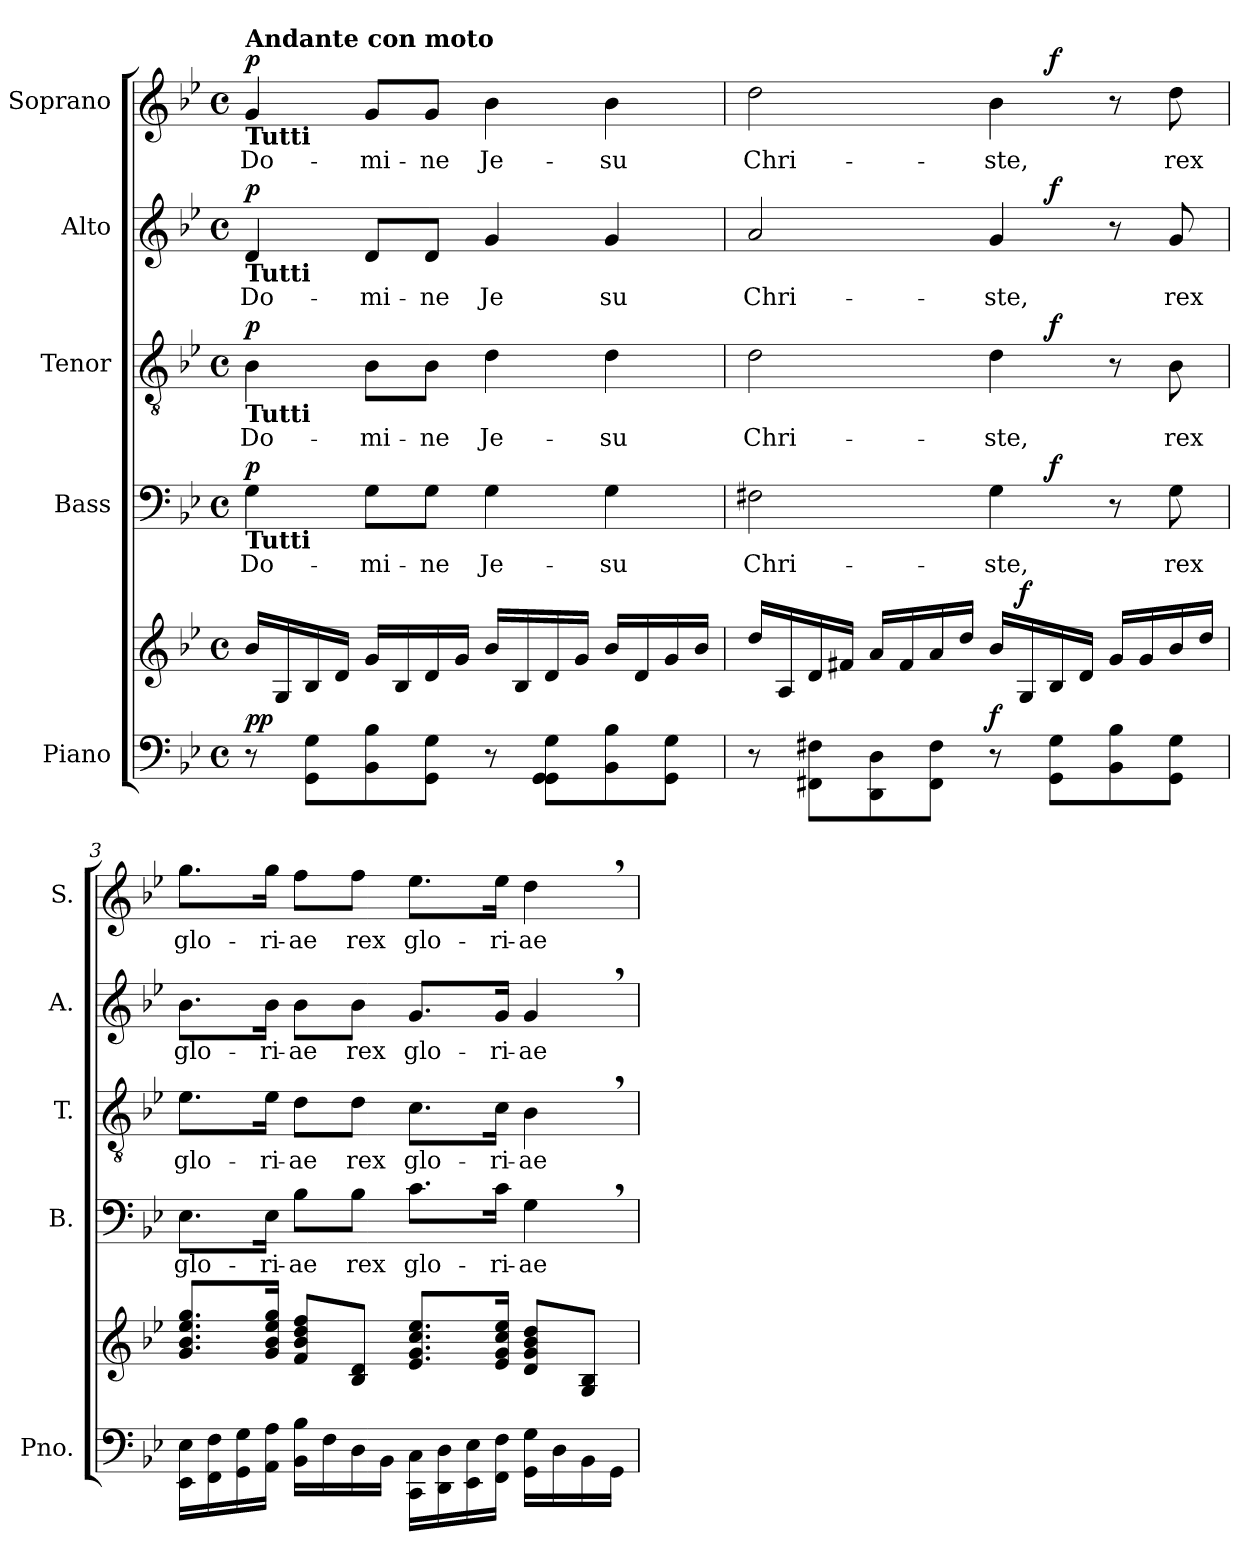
**kern	**kern	**dynam	**kern	**text	**dynam	**kern	**text	**dynam	**kern	**text	**dynam	**kern	**text	**dynam
*part5	*part5	*part5	*part4	*part4	*part4	*part3	*part3	*part3	*part2	*part2	*part2	*part1	*part1	*part1
*staff6	*staff5	*staff5/6	*staff4	*staff4	*staff4	*staff3	*staff3	*staff3	*staff2	*staff2	*staff2	*staff1	*staff1	*staff1
*I"Piano	*	*	*I"Bass	*	*	*I"Tenor	*	*	*I"Alto	*	*	*I"Soprano	*	*
*I'Pno.	*	*	*I'B.	*	*	*I'T.	*	*	*I'A.	*	*	*I'S.	*	*
*clefF4	*clefG2	*	*clefF4	*	*	*clefGv2	*	*	*clefG2	*	*	*clefG2	*	*
*k[b-e-]	*k[b-e-]	*	*k[b-e-]	*	*	*k[b-e-]	*	*	*k[b-e-]	*	*	*k[b-e-]	*	*
*B-:	*B-:	*	*B-:	*	*	*B-:	*	*	*B-:	*	*	*B-:	*	*
*M4/4	*M4/4	*	*M4/4	*	*	*M4/4	*	*	*M4/4	*	*	*M4/4	*	*
*met(c)	*met(c)	*	*met(c)	*	*	*met(c)	*	*	*met(c)	*	*	*met(c)	*	*
=1	=1	=1	=1	=1	=1	=1	=1	=1	=1	=1	=1	=1	=1	=1
!	!	!	!	!	!	!	!	!	!	!	!	!LO:TX:b:B:t=Tutti	!	!
!	!	!	!	!	!	!	!	!	!	!	!	!LO:TX:a:B:t=Andante con moto	!	!
!	!	!	!	!	!	!	!	!	!LO:TX:b:B:t=Tutti	!	!	!	!	!
!	!	!	!	!	!	!LO:TX:b:B:t=Tutti	!	!	!	!	!	!	!	!
!	!	!	!LO:TX:b:B:t=Tutti	!	!	!	!	!	!	!	!	!	!	!
!	!	!LO:DY:a=2	!	!LO:LY:b	!	!	!LO:LY:b	!	!	!LO:LY:b	!	!	!LO:LY:b	!
!	!	!LO:DY:n=1:a	!	!	!LO:DY:b	!	!	!LO:DY:b	!	!	!LO:DY:b	!	!	!LO:DY:b
8r	16b-/LL	p p	4G\	Do-	p	4B-\	Do-	p	4d/	Do-	p	4g/	Do-	p
.	16G/	.	.	.	.	.	.	.	.	.	.	.	.	.
8GG\ 8G\L	16B-/	.	.	.	.	.	.	.	.	.	.	.	.	.
.	16d/JJ	.	.	.	.	.	.	.	.	.	.	.	.	.
!	!	!	!	!LO:LY:b	!	!	!LO:LY:b	!	!	!LO:LY:b	!	!	!LO:LY:b	!
8BB-\ 8B-\	16g/LL	.	8G\L	-mi-	.	8B-\L	-mi-	.	8d/L	-mi-	.	8g/L	-mi-	.
.	16B-/	.	.	.	.	.	.	.	.	.	.	.	.	.
!	!	!	!	!LO:LY:b	!	!	!LO:LY:b	!	!	!LO:LY:b	!	!	!LO:LY:b	!
8GG\ 8G\J	16d/	.	8G\J	-ne	.	8B-\J	-ne	.	8d/J	-ne	.	8g/J	-ne	.
.	16g/JJ	.	.	.	.	.	.	.	.	.	.	.	.	.
!	!	!	!	!LO:LY:b	!	!	!LO:LY:b	!	!	!LO:LY:b	!	!	!LO:LY:b	!
8r	16b-/LL	.	4G\	Je-	.	4d\	Je-	.	4g/	Je	.	4b-\	Je-	.
.	16B-/	.	.	.	.	.	.	.	.	.	.	.	.	.
8GG\ 8GG\ 8G\L	16d/	.	.	.	.	.	.	.	.	.	.	.	.	.
.	16g/JJ	.	.	.	.	.	.	.	.	.	.	.	.	.
!	!	!	!	!LO:LY:b	!	!	!LO:LY:b	!	!	!LO:LY:b	!	!	!LO:LY:b	!
8BB-\ 8B-\	16b-/LL	.	4G\	-su	.	4d\	-su	.	4g/	su	.	4b-\	-su	.
.	16d/	.	.	.	.	.	.	.	.	.	.	.	.	.
8GG\ 8G\J	16g/	.	.	.	.	.	.	.	.	.	.	.	.	.
.	16b-/JJ	.	.	.	.	.	.	.	.	.	.	.	.	.
=2	=2	=2	=2	=2	=2	=2	=2	=2	=2	=2	=2	=2	=2	=2
!	!	!	!	!LO:LY:b	!	!	!LO:LY:b	!	!	!LO:LY:b	!	!	!LO:LY:b	!
*	*	*	*^	*	*	*^	*	*	*^	*	*	*^	*	*
8r	16dd/LL	.	2F#X\	2ryy	Chri-	.	2d\	2ryy	Chri-	.	2a/	2ryy	Chri-	.	2dd\	2ryy	Chri-	.
.	16A/	.	.	.	.	.	.	.	.	.	.	.	.	.	.	.	.	.
8FF#X\ 8F#X\L	16d/	.	.	.	.	.	.	.	.	.	.	.	.	.	.	.	.	.
.	16f#X/JJ	.	.	.	.	.	.	.	.	.	.	.	.	.	.	.	.	.
8DD\ 8D\	16a/LL	.	.	.	.	.	.	.	.	.	.	.	.	.	.	.	.	.
.	16f#/	.	.	.	.	.	.	.	.	.	.	.	.	.	.	.	.	.
8FF#\ 8F#\J	16a/	.	.	.	.	.	.	.	.	.	.	.	.	.	.	.	.	.
.	16dd/JJ	.	.	.	.	.	.	.	.	.	.	.	.	.	.	.	.	.
!	!	!LO:DY:a=2	!	!	!LO:LY:b	!	!	!	!LO:LY:b	!	!	!	!LO:LY:b	!	!	!	!LO:LY:b	!
8r	16b-/LL	f	4G\	8ryy	-ste,	.	4d\	8ryy	-ste,	.	4g/	8ryy	-ste,	.	4b-\	8ryy	-ste,	.
!	!	!LO:DY:a	!	!	!	!	!	!	!	!	!	!	!	!	!	!	!	!
.	16G/	f	.	.	.	.	.	.	.	.	.	.	.	.	.	.	.	.
!	!	!	!	!	!	!LO:DY:a	!	!	!	!LO:DY:a	!	!	!	!LO:DY:a	!	!	!	!LO:DY:a
8GG\ 8G\L	16B-/	.	.	4.ryy	.	f	.	4.ryy	.	f	.	4.ryy	.	f	.	4.ryy	.	f
.	16d/JJ	.	.	.	.	.	.	.	.	.	.	.	.	.	.	.	.	.
8BB-\ 8B-\	16g/LL	.	8r	.	.	.	8r	.	.	.	8r	.	.	.	8r	.	.	.
.	16g/	.	.	.	.	.	.	.	.	.	.	.	.	.	.	.	.	.
!	!	!	!	!	!LO:LY:b	!	!	!	!LO:LY:b	!	!	!	!LO:LY:b	!	!	!	!LO:LY:b	!
8GG\ 8G\J	16b-/	.	8G\	.	rex	.	8B-\	.	rex	.	8g/	.	rex	.	8dd\	.	rex	.
.	16dd/JJ	.	.	.	.	.	.	.	.	.	.	.	.	.	.	.	.	.
!!LO:LB:g=z
=3	=3	=3	=3	=3	=3	=3	=3	=3	=3	=3	=3	=3	=3	=3	=3	=3	=3	=3
!	!	!	!	!	!LO:LY:b	!	!	!	!LO:LY:b	!	!	!	!LO:LY:b	!	!	!	!LO:LY:b	!
*	*	*	*v	*v	*	*	*	*	*	*	*v	*v	*	*	*v	*v	*	*
*	*	*	*	*	*	*v	*v	*	*	*	*	*	*	*	*
16EE-\ 16E-\LL	8.g/ 8.b-/ 8.ee-/ 8.gg/L	.	8.E-\L	glo-	.	8.e-\L	glo-	.	8.b-\L	glo-	.	8.gg\L	glo-	.
16FF\ 16F\	.	.	.	.	.	.	.	.	.	.	.	.	.	.
16GG\ 16G\	.	.	.	.	.	.	.	.	.	.	.	.	.	.
!	!	!	!	!LO:LY:b	!	!	!LO:LY:b	!	!	!LO:LY:b	!	!	!LO:LY:b	!
16AA\ 16A\JJ	16g/ 16b-/ 16ee-/ 16gg/Jk	.	16E-\Jk	-ri-	.	16e-\Jk	-ri-	.	16b-\Jk	-ri-	.	16gg\Jk	-ri-	.
!	!	!	!	!LO:LY:b	!	!	!LO:LY:b	!	!	!LO:LY:b	!	!	!LO:LY:b	!
16BB-\ 16B-\LL	8f/ 8b-/ 8dd/ 8ff/L	.	8B-\L	-ae	.	8d\L	-ae	.	8b-\L	-ae	.	8ff\L	-ae	.
16F\	.	.	.	.	.	.	.	.	.	.	.	.	.	.
!	!	!	!	!LO:LY:b	!	!	!LO:LY:b	!	!	!LO:LY:b	!	!	!LO:LY:b	!
16D\	8B-/ 8d/J	.	8B-\J	rex	.	8d\J	rex	.	8b-\J	rex	.	8ff\J	rex	.
16BB-\JJ	.	.	.	.	.	.	.	.	.	.	.	.	.	.
!	!	!	!	!LO:LY:b	!	!	!LO:LY:b	!	!	!LO:LY:b	!	!	!LO:LY:b	!
16CC\ 16C\LL	8.e-/ 8.g/ 8.cc/ 8.ee-/L	.	8.c\L	glo-	.	8.c\L	glo-	.	8.g/L	glo-	.	8.ee-\L	glo-	.
16DD\ 16D\	.	.	.	.	.	.	.	.	.	.	.	.	.	.
16EE-\ 16E-\	.	.	.	.	.	.	.	.	.	.	.	.	.	.
!	!	!	!	!LO:LY:b	!	!	!LO:LY:b	!	!	!LO:LY:b	!	!	!LO:LY:b	!
16FF\ 16F\JJ	16e-/ 16g/ 16cc/ 16ee-/Jk	.	16c\Jk	-ri-	.	16c\Jk	-ri-	.	16g/Jk	-ri-	.	16ee-\Jk	-ri-	.
!	!	!	!	!LO:LY:b	!	!	!LO:LY:b	!	!	!LO:LY:b	!	!	!LO:LY:b	!
16GG\ 16G\LL	8d/ 8g/ 8b-/ 8dd/L	.	4G,\	-ae	.	4B-,\	-ae	.	4g,/	-ae	.	4dd,\	-ae	.
16D\	.	.	.	.	.	.	.	.	.	.	.	.	.	.
16BB-\	8G/ 8B-/J	.	.	.	.	.	.	.	.	.	.	.	.	.
16GG\JJ	.	.	.	.	.	.	.	.	.	.	.	.	.	.
=	=	=	=	=	=	=	=	=	=	=	=	=	=	=
*-	*-	*-	*-	*-	*-	*-	*-	*-	*-	*-	*-	*-	*-	*-
